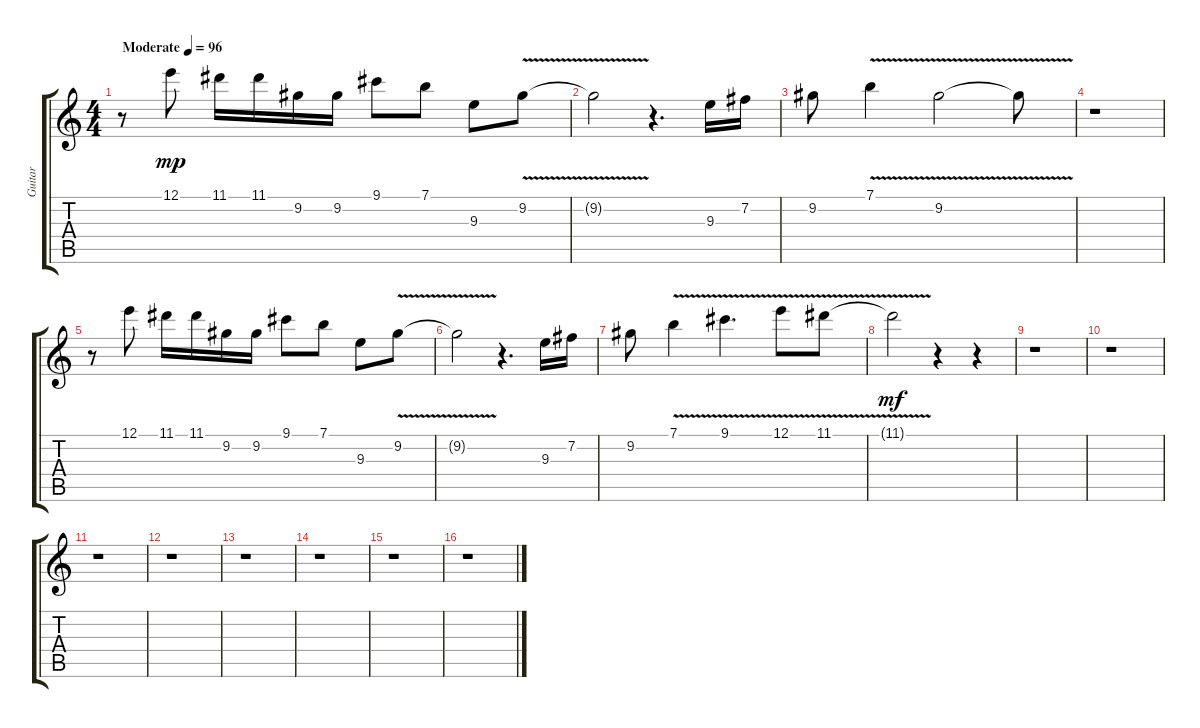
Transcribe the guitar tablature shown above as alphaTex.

\track ("Guitar" "Guitar") {instrument electricguitarjazz}
\staff {score tabs}
\tuning (E4 B3 G3 D3 A2 E2) {hide}
\ts (4 4)
\tempo (96 "Moderate")
\clef g2
\ks c
r.8{dy mp instrument electricguitarjazz} 12.1.8 11.1.16 11.1.16 9.2.16 9.2.16 9.1.8 7.1.8 9.3.8 9.2{v}.8 |
9.2{v t}.2 r.4{d} 9.3.16 7.2.16 |
9.2.8 7.1{v}.4 9.2{v}.2 9.2{v t}.8 |
r.1 |
r.8 12.1.8 11.1.16 11.1.16 9.2.16 9.2.16 9.1.8 7.1.8 9.3.8 9.2{v}.8 |
9.2{v t}.2 r.4{d} 9.3.16 7.2.16 |
9.2.8 7.1{v}.4 9.1{v}.4{d} 12.1{v}.8 11.1{v}.8 |
11.1{v t}.2{dy mf} r.4 r.4 |
r.1 |
r.1 |
r.1 |
r.1 |
r.1 |
r.1 |
r.1 |
r.1
